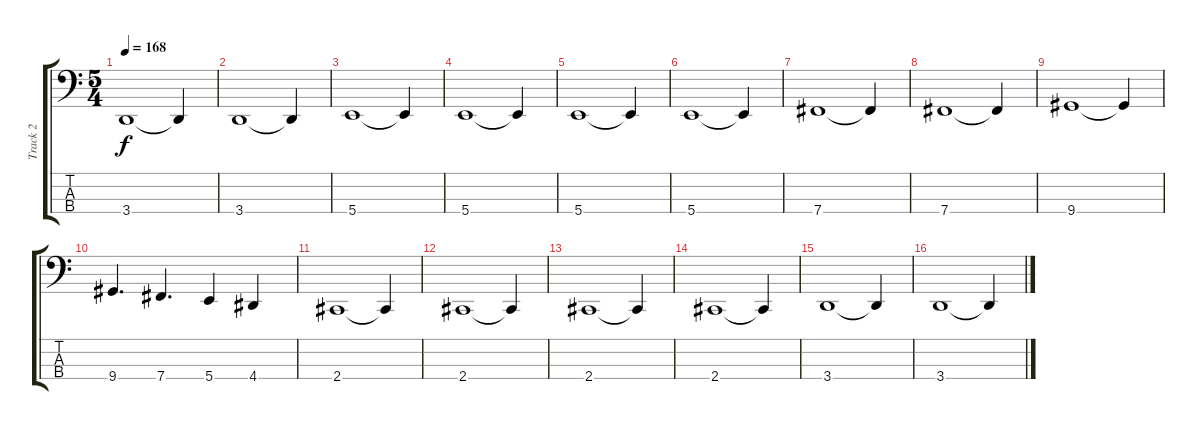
\track ("Track 2" "Track 2") {instrument electricbassfinger}
\staff {score tabs}
\tuning (E2 B1 Gb1 B0) {hide}
\ts (5 4)
\tempo 168
\clef f4
\ks c
3.4.1{dy f} 3.4{t}.4 |
3.4.1 3.4{t}.4 |
5.4.1 5.4{t}.4 |
5.4.1 5.4{t}.4 |
5.4.1 5.4{t}.4 |
5.4.1 5.4{t}.4 |
7.4.1 7.4{t}.4 |
7.4.1 7.4{t}.4 |
9.4.1 9.4{t}.4 |
9.4.4{d} 7.4.4{d} 5.4.4 4.4.4 |
2.4.1 2.4{t}.4 |
2.4.1 2.4{t}.4 |
2.4.1 2.4{t}.4 |
2.4.1 2.4{t}.4 |
3.4.1 3.4{t}.4 |
3.4.1 3.4{t}.4
